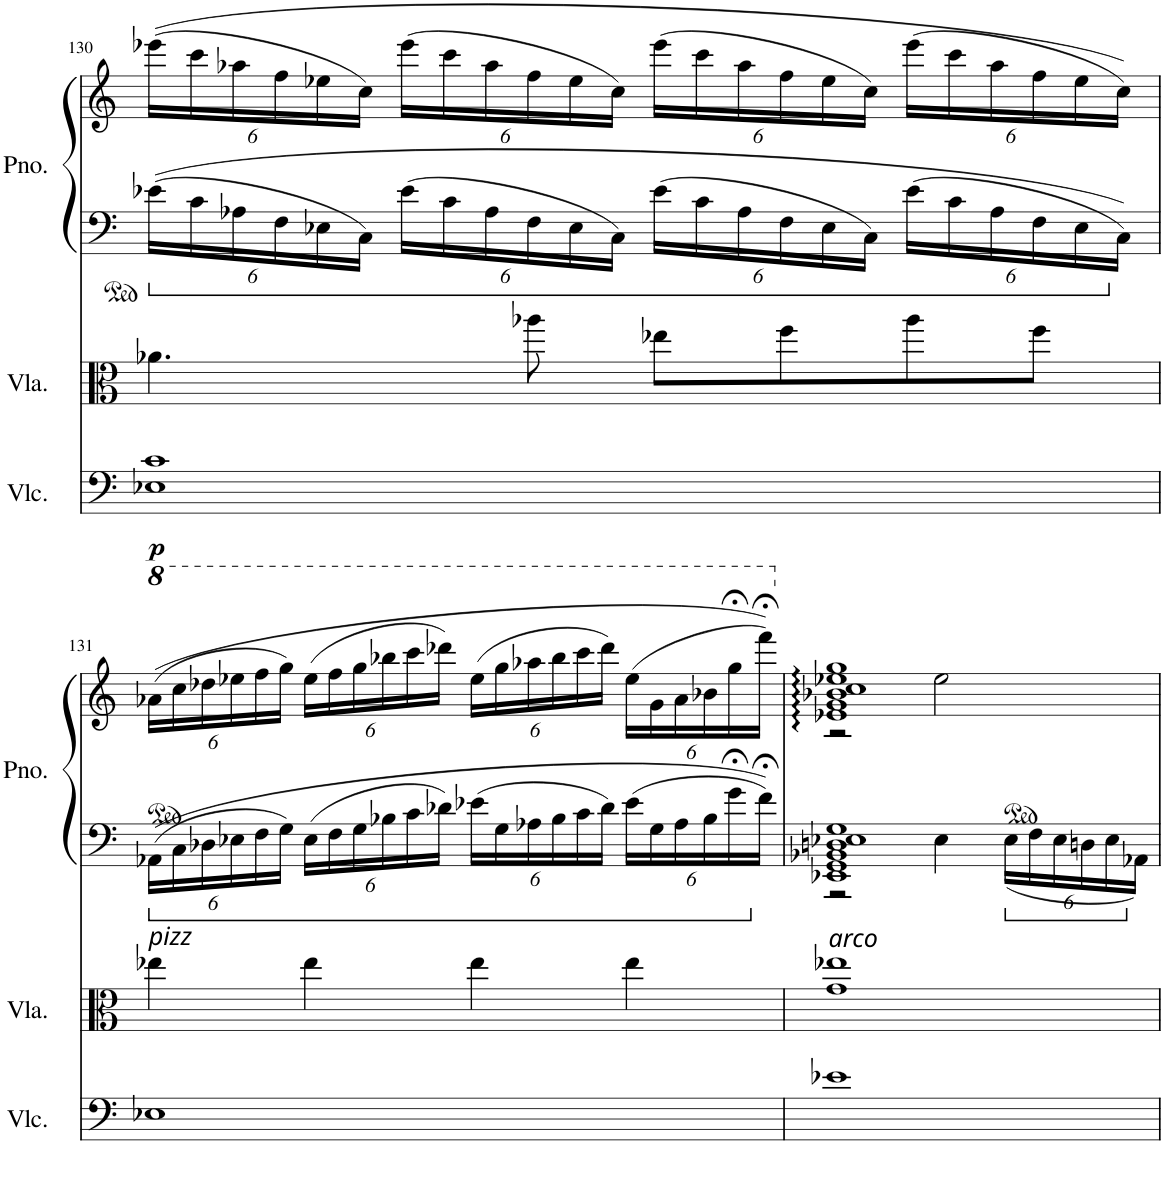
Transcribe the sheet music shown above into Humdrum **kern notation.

**kern	**dynam	**kern	**kern	**kern
*part3	*part3	*part2	*part1	*part1
*staff4	*staff4	*staff3	*staff2	*staff1
*I"Violoncello	*	*I"Viola	*I"Piano	*
*I'Vlc.	*	*I'Vla.	*I'Pno.	*
!!LO:PB:g=z
*clefF4	*	*clefC3	*clefF4	*clefG2
*k[]	*	*k[]	*k[]	*k[]
*M4/4	*	*M4/4	*M4/4	*M4/4
*	*	*	*Xbrackettup	*Xbrackettup
=130	=130	=130	=130	=130
!	!LO:DY:b	!	!	!
1E-X 1c	p	4.a-X\	24e-X\LL	((24eee-X\LL
.	.	.	24c\	24ccc\
.	.	.	24A-X\	24aa-X\
.	.	.	24F\	24ff\
.	.	.	24E-X\	24ee-X\
.	.	.	24C\JJ	24cc\JJ)
.	.	.	24e-\LL	(24eee-\LL
.	.	.	24c\	24ccc\
.	.	.	24A-\	24aa-\
.	.	8aa-X\	24F\	24ff\
.	.	.	24E-\	24ee-\
.	.	.	24C\JJ	24cc\JJ)
.	.	8ee-X\L	24e-\LL	(24eee-\LL
.	.	.	24c\	24ccc\
.	.	.	24A-\	24aa-\
.	.	8ff\	24F\	24ff\
.	.	.	24E-\	24ee-\
.	.	.	24C\JJ	24cc\JJ)
.	.	8aa-\	24e-\LL	(24eee-\LL
.	.	.	24c\	24ccc\
.	.	.	24A-\	24aa-\
.	.	8ff\J	24F\	24ff\
.	.	.	24E-\	24ee-\
.	.	.	24C\JJ	24cc\JJ))
!!LO:LB:g=z
=131	=131	=131	=131	=131
*	*	*	*	*8va
!	!	!LO:TX:a:i:t=pizz	!	!
1E-X	.	4ee-X\	24AA-X\LL	((24aa-X\LL
.	.	.	24C\	24ccc\
.	.	.	24D-X\	24ddd-X\
.	.	.	24E-X\	24eee-X\
.	.	.	24F\	24fff\
.	.	.	24G\JJ	24ggg\JJ)
.	.	4ee-\	24E-\LL	(24eee-\LL
.	.	.	24F\	24fff\
.	.	.	24G\	24ggg\
.	.	.	24B-X\	24bbb-X\
.	.	.	24c\	24cccc\
.	.	.	24d-X\JJ	24dddd-X\JJ)
.	.	4ee-\	24e-X\LL	(24eee-\LL
.	.	.	24G\	24ggg\
.	.	.	24A-X\	24aaa-X\
.	.	.	24B-\	24bbb-\
.	.	.	24c\	24cccc\
.	.	.	24d-\JJ	24dddd-\JJ)
.	.	4ee-\	24e-\LL	(24eee-\LL
.	.	.	24G\	24gg\
.	.	.	24A-\	24aa-\
.	.	.	24B-\	24bb-X\
.	.	.	24g;<\	24ggg;<\
*	*	*	*	*X8va
.	.	.	24f;<\JJ	24fff;<\JJ))
=132	=132	=132	=132	=132
*	*	*	*^	*^
!	!	!LO:TX:a:i:t=arco	!	!	!	!
1e-X	.	1g 1ee-X	1EE-X 1GG 1BB-X 1Dn 1E-X 1G	2r	1e-X 1g 1b-X 1cc 1ee-X 1gg	2r
.	.	.	.	4E-\	.	2ee-\
.	.	.	.	24E-\LL	.	.
.	.	.	.	24F\	.	.
.	.	.	.	24E-\	.	.
.	.	.	.	24Dn\	.	.
.	.	.	.	24E-\	.	.
.	.	.	.	24AA-X\JJ	.	.
*	*	*	*v	*v	*	*
*	*	*	*	*v	*v
=	=	=	=	=
*-	*-	*-	*-	*-
